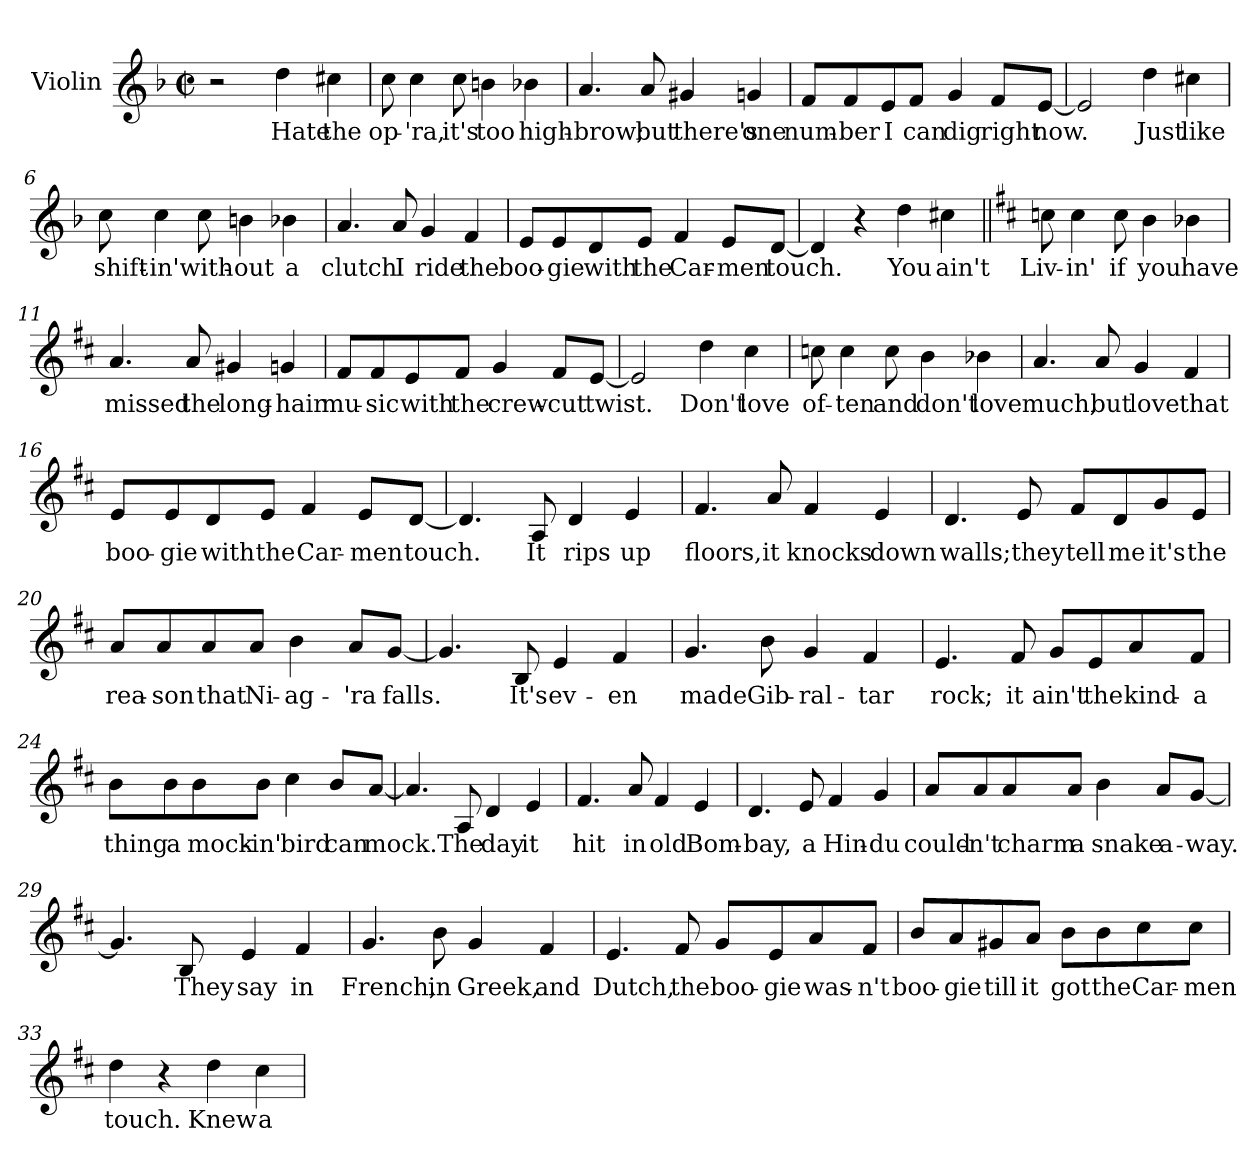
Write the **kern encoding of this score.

**kern	**text
*part1	*part1
*staff1	*staff1
*I"Violin	*
*I'Vln	*
*clefG2	*
*k[b-]	*
*F:	*
*M2/2	*
*met(c|)	*
=1	=1
2r	.
4dd\	Hate
4cc#X\	the
=2	=2
8cc\	op-
4cc\	-'ra,
8cc\	it's
4bn\	too
4b-X\	high-
=3	=3
4.a/	-brow;
8a/	but
4g#X/	there's
4gn/	one
=4	=4
8f/L	num-
8f/	-ber
8e/	I
8f/J	can
4g/	dig
8f/L	right
[8e/J	now.
!!LO:LB:g=z
=5	=5
2e/]	.
4dd\	Just
4cc#X\	like
=6	=6
8cc\	shift-
4cc\	-in'
8cc\	with-
4bn\	-out
4b-X\	a
=7	=7
4.a/	clutch
8a/	I
4g/	ride
4f/	the
=8	=8
8e/L	boo-
8e/	-gie
8d/	with
8e/J	the
4f/	Car-
8e/L	-men
[8d/J	touch.
!!LO:LB:g=z
=9	=9
4d/]	.
4r	.
4dd\	You
4cc#X\	ain't
=10||	=10||
*k[f#c#]	*
*D:	*
8ccn\	Liv-
4cc\	-in'
8cc\	if
4b\	you
4b-X\	have
=11	=11
4.a/	missed
8a/	the
4g#X/	long-
4gn/	-hair
=12	=12
8f#/L	mu-
8f#/	-sic
8e/	with
8f#/J	the
4g/	crew-
8f#/L	-cut
[8e/J	twist.
!!LO:LB:g=z
=13	=13
2e/]	.
4dd\	Don't
4cc#\	love
=14	=14
8ccn\	of-
4cc\	-ten
8cc\	and
4b\	don't
4b-X\	love
=15	=15
4.a/	much,
8a/	but
4g/	love
4f#/	that
=16	=16
8e/L	boo-
8e/	-gie
8d/	with
8e/J	the
4f#/	Car-
8e/L	-men
[8d/J	touch.
!!LO:LB:g=z
=17	=17
4.d/]	.
8A/	It
4d/	rips
4e/	up
=18	=18
4.f#/	floors,
8a/	it
4f#/	knocks
4e/	down
=19	=19
4.d/	walls;
8e/	they
8f#/L	tell
8d/	me
8g/	it's
8e/J	the
=20	=20
8a/L	rea-
8a/	-son
8a/	that
8a/J	Ni-
4b\	-ag-
8a/L	-'ra
[8g/J	falls.
!!LO:LB:g=z
=21	=21
4.g/]	.
8B/	It's
4e/	ev-
4f#/	-en
=22	=22
4.g/	made
8b\	Gib-
4g/	-ral-
4f#/	-tar
=23	=23
4.e/	rock;
8f#/	it
8g/L	ain't
8e/	the
8a/	kind-
8f#/J	-a
=24	=24
8b\L	thing
8b\	a
8b\	mock-
8b\J	-in'
4cc#\	bird
8b/L	can
[8a/J	mock.
!!LO:LB:g=z
=25	=25
4.a/]	.
8A/	The
4d/	day
4e/	it
=26	=26
4.f#/	hit
8a/	in
4f#/	old
4e/	Bom-
=27	=27
4.d/	-bay,
8e/	a
4f#/	Hin-
4g/	-du
=28	=28
8a/L	could-
8a/	-n't
8a/	charm
8a/J	a
4b\	snake
8a/L	a-
[8g/J	-way.
=29	=29
4.g/]	.
8B/	They
4e/	say
4f#/	in
!!LO:LB:g=z
=30	=30
4.g/	French,
8b\	in
4g/	Greek,
4f#/	and
=31	=31
4.e/	Dutch,
8f#/	the
8g/L	boo-
8e/	-gie
8a/	was-
8f#/J	-n't
=32	=32
8b/L	boo-
8a/	-gie
8g#X/	till
8a/J	it
8b\L	got
8b\	the
8cc#\	Car-
8cc#\J	-men
=33	=33
4dd\	touch.
4r	.
4dd\	Knew
4cc#\	a
=	=
*-	*-
